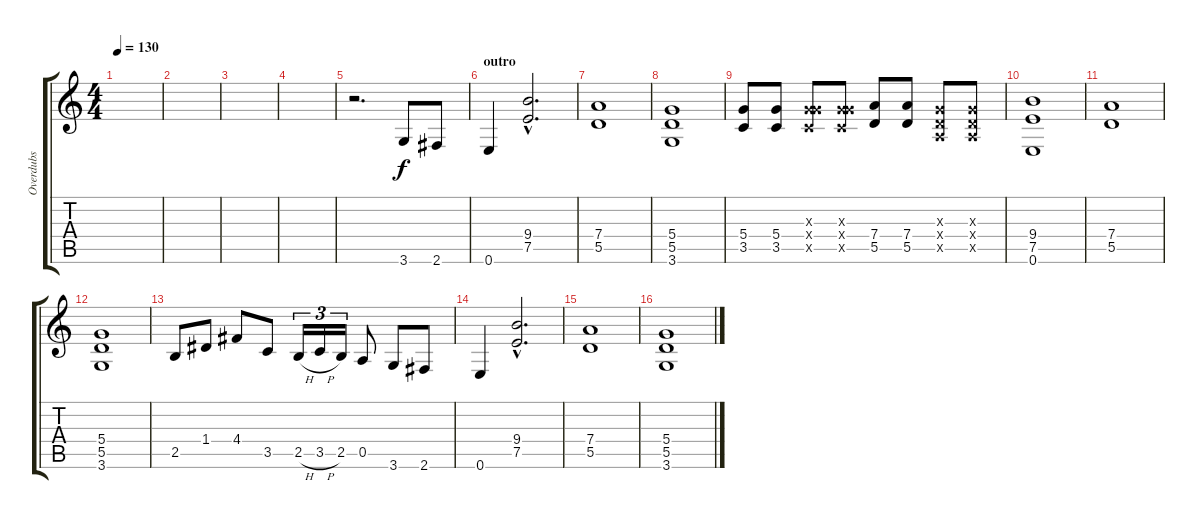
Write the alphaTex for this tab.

\track ("Overdubs" "Overdubs") {instrument distortionguitar}
\staff {score tabs}
\tuning (E4 B3 G3 D3 A2 E2) {hide}
\ts (4 4)
\tempo 130
\clef g2
\ks c
|
|
|
|
r.2{d instrument distortionguitar} 3.6.8 2.6.8 |
\section ("" "outro")
0.6.4 (9.4{hac} 7.5{hac}).2{d} |
(7.4 5.5).1 |
(5.4 5.5 3.6).1 |
(5.4 3.5).8 (5.4 3.5).8 (0.3{x} 5.4{x} 3.5{x}).8 (0.3{x} 5.4{x} 3.5{x}).8 (7.4 5.5).8 (7.4 5.5).8 (0.3{x} 0.4{x} 0.5{x}).8 (0.3{x} 0.4{x} 0.5{x}).8 |
(9.4 7.5 0.6).1 |
(7.4 5.5).1 |
(5.4 5.5 3.6).1 |
2.5.8 1.4.8 4.4.8 3.5.8 2.5{h}.16{tu (3 2)} 3.5{h}.16{tu (3 2)} 2.5.16{tu (3 2)} 0.5.8 3.6.8 2.6.8 |
0.6.4 (9.4{hac} 7.5{hac}).2{d} |
(7.4 5.5).1 |
(5.4 5.5 3.6).1
